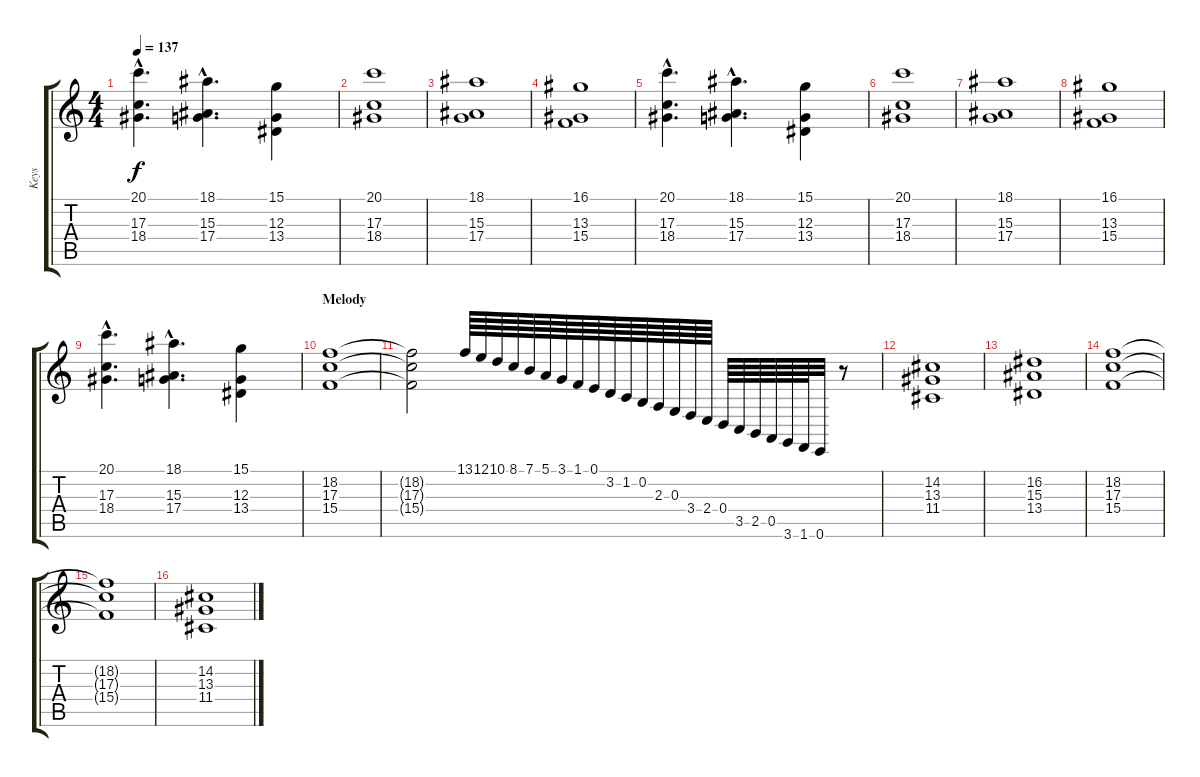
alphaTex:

\track ("Keys" "Keys") {instrument tremolostrings}
\staff {score tabs}
\tuning (E4 B3 G3 D3 A2 E2) {hide}
\ts (4 4)
\tempo 137
\clef g2
\ks c
(20.1{hac} 17.3{hac} 18.4{hac}).4{d dy f} (18.1{hac} 15.3{hac} 17.4{hac}).4{d} (15.1 12.3 13.4).4 |
(20.1 17.3 18.4).1 |
(18.1 15.3 17.4).1 |
(16.1 13.3 15.4).1 |
(20.1{hac} 17.3{hac} 18.4{hac}).4{d} (18.1{hac} 15.3{hac} 17.4{hac}).4{d} (15.1 12.3 13.4).4 |
(20.1 17.3 18.4).1 |
(18.1 15.3 17.4).1 |
(16.1 13.3 15.4).1 |
(20.1{hac} 17.3{hac} 18.4{hac}).4{d} (18.1{hac} 15.3{hac} 17.4{hac}).4{d} (15.1 12.3 13.4).4 |
\section ("" "Melody")
(18.2 17.3 15.4).1 |
(18.2{t} 17.3{t} 15.4{t}).2 13.1.64 12.1.64 10.1.64 8.1.64 7.1.64 5.1.64 3.1.64 1.1.64 0.1.64 3.2.64 1.2.64 0.2.64 2.3.64 0.3.64 3.4.64 2.4.64 0.4.64 3.5.64 2.5.64 0.5.64 3.6.64 1.6.64 0.6.32 r.8 |
(14.2 13.3 11.4).1 |
(16.2 15.3 13.4).1 |
(18.2 17.3 15.4).1 |
(18.2{t} 17.3{t} 15.4{t}).1 |
(14.2 13.3 11.4).1
